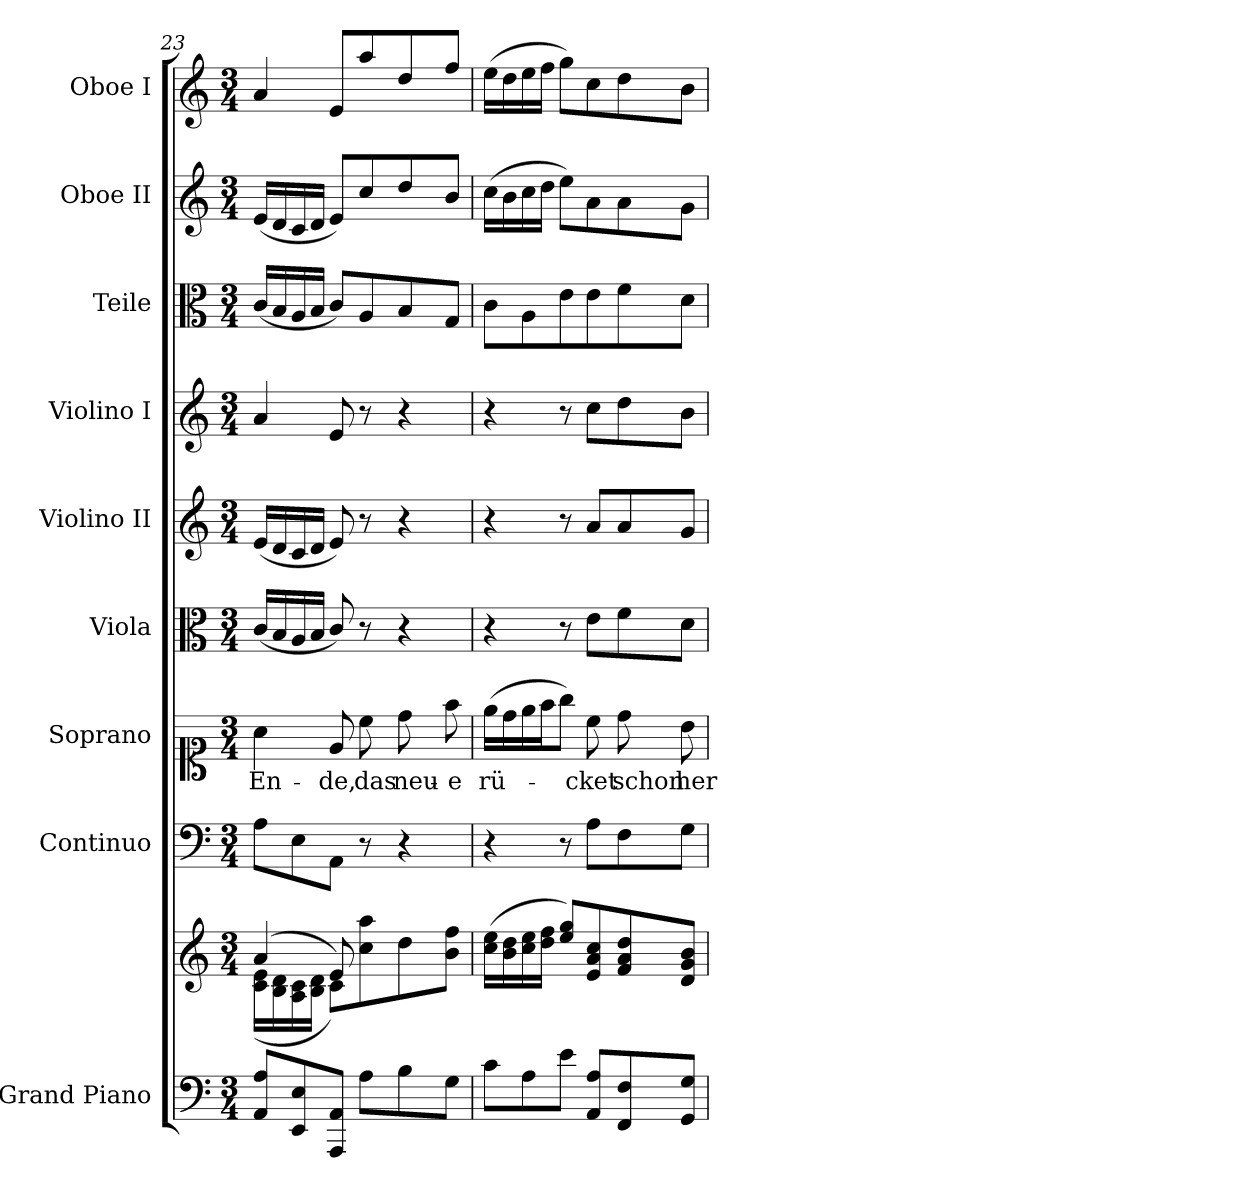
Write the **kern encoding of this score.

**kern	**kern	**kern	**kern	**text	**kern	**kern	**kern	**kern	**kern	**kern
*part9	*part9	*part8	*part7	*part7	*part6	*part5	*part4	*part3	*part2	*part1
*staff10	*staff9	*staff8	*staff7	*staff7	*staff6	*staff5	*staff4	*staff3	*staff2	*staff1
*I"Grand Piano	*	*I"Continuo	*I"Soprano	*	*I"Viola	*I"Violino II	*I"Violino I	*I"Teile	*I"Oboe II	*I"Oboe I
*I'Pno	*	*	*	*	*	*	*	*	*I'Ob	*I'Ob
*clefF4	*clefG2	*clefF4	*clefC1	*	*clefC3	*clefG2	*clefG2	*clefC3	*clefG2	*clefG2
*k[]	*k[]	*k[]	*k[]	*	*k[]	*k[]	*k[]	*k[]	*k[]	*k[]
*M3/4	*M3/4	*M3/4	*M3/4	*	*M3/4	*M3/4	*M3/4	*M3/4	*M3/4	*M3/4
=23	=23	=23	=23	=23	=23	=23	=23	=23	=23	=23
*	*^	*	*	*	*	*	*	*	*	*
!	!	!	!	!	!LO:LY:b	!	!	!	!	!	!
8AA/ 8A/L	(4a/	(<16c\ 16e\LL	8A\L	4a\	En-	(<16c/LL	(<16e/LL	4a/	(<16c/LL	(<16e/LL	4a/
.	.	16B\ 16d\	.	.	.	16B/	16d/	.	16B/	16d/	.
8EE/ 8E/	.	16A\ 16c\	8E\	.	.	16A/	16c/	.	16A/	16c/	.
.	.	16B\ 16d\JJ	.	.	.	16B/JJ	16d/JJ	.	16B/JJ	16d/JJ	.
!	!	!	!	!	!LO:LY:b	!	!	!	!	!	!
8AAA/ 8AA/J	8e/)	8c\L)	8AA\J	8e/	-de,	8c/)	8e/)	8e/	8c/L)	8e/L)	8e/L
!	!	!	!	!	!LO:LY:b	!	!	!	!	!	!
8A\L	4.ryy	8cc\ 8aa\	8r	8cc\	das	8r	8r	8r	8A/	8cc/	8aa/
!	!	!	!	!	!LO:LY:b	!	!	!	!	!	!
8B\	.	8dd\	4r	8dd\	neu-	4r	4r	4r	8B/	8dd/	8dd/
!	!	!	!	!	!LO:LY:b	!	!	!	!	!	!
8G\J	.	8b\ 8ff\J	.	8ff\	-e	.	.	.	8G/J	8b/J	8ff/J
=24	=24	=24	=24	=24	=24	=24	=24	=24	=24	=24	=24
!	!	!	!	!	!LO:LY:b	!	!	!	!	!	!
*	*v	*v	*	*	*	*	*	*	*	*	*
8c\L	(>16cc\ 16ee\LL	4r	(>16ee\LL	rü-	4r	4r	4r	8c\L	(>16cc\LL	(>16ee\LL
.	16b\ 16dd\	.	16dd\	.	.	.	.	.	16b\	16dd\
8A\	16cc\ 16ee\	.	16ee\	.	.	.	.	8A\	16cc\	16ee\
.	16dd\ 16ff\JJ	.	16ff\J	.	.	.	.	.	16dd\JJ	16ff\JJ
8e\J	8ee/ 8gg/L)	8r	8gg\J)	.	8r	8r	8r	8e\	8ee\L)	8gg\L)
!	!	!	!	!LO:LY:b	!	!	!	!	!	!
8AA/ 8A/L	8e/ 8a/ 8cc/	8A\L	8cc\	cket	8e\L	8a/L	8cc\L	8e\	8a\	8cc\
!	!	!	!	!LO:LY:b	!	!	!	!	!	!
8FF/ 8F/	8f/ 8a/ 8dd/	8F\	8dd\	schon	8f\	8a/	8dd\	8f\	8a\	8dd\
!	!	!	!	!LO:LY:b	!	!	!	!	!	!
8GG/ 8G/J	8d/ 8g/ 8b/J	8G\J	8b\	her-	8d\J	8g/J	8b\J	8d\J	8g\J	8b\J
=	=	=	=	=	=	=	=	=	=	=
*-	*-	*-	*-	*-	*-	*-	*-	*-	*-	*-
